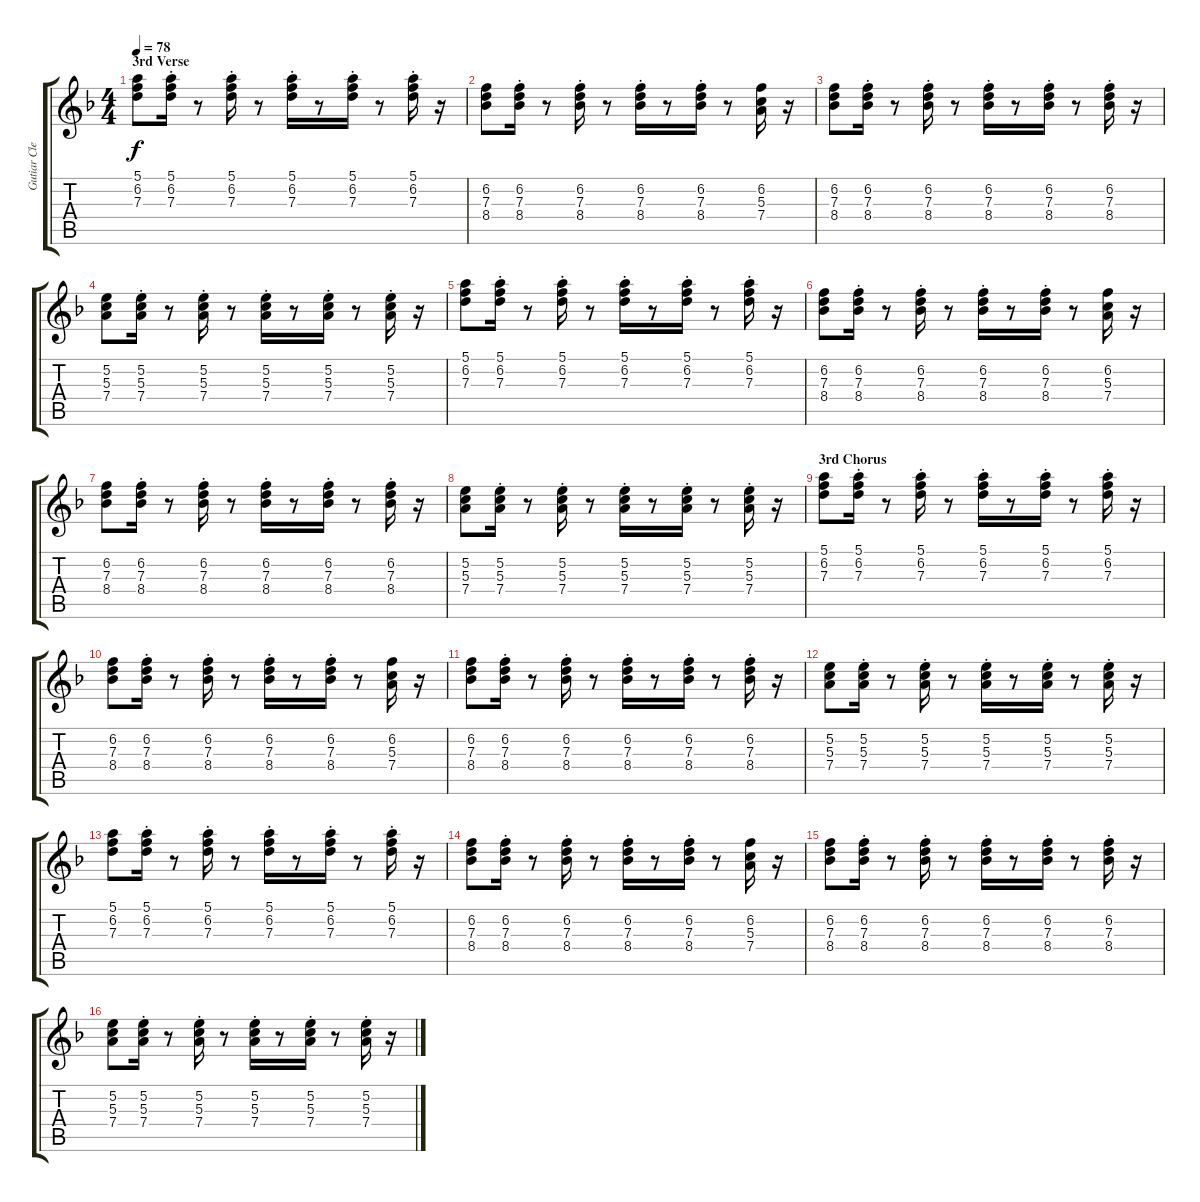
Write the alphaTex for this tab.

\track ("Gutiar Clean" "Gutiar Cle") {instrument electricguitarclean}
\staff {score tabs}
\tuning (E4 B3 G3 D3 A2 E2) {hide}
\ts (4 4)
\section ("" "3rd Verse")
\tempo 78
\clef g2
\ks f
(5.1 6.2 7.3).8{dy f} (5.1{st} 6.2{st} 7.3{st}).16 r.8 (5.1{st} 6.2{st} 7.3{st}).16 r.8 (5.1{st} 6.2{st} 7.3{st}).16 r.8 (5.1{st} 6.2{st} 7.3{st}).16 r.8 (5.1{st} 6.2{st} 7.3{st}).16 r.16 |
(6.2 7.3 8.4).8 (6.2{st} 7.3{st} 8.4{st}).16 r.8 (6.2{st} 7.3{st} 8.4{st}).16 r.8 (6.2{st} 7.3{st} 8.4{st}).16 r.8 (6.2{st} 7.3{st} 8.4{st}).16 r.8 (6.2 5.3 7.4).16 r.16 |
(6.2 7.3 8.4).8 (6.2{st} 7.3{st} 8.4{st}).16 r.8 (6.2{st} 7.3{st} 8.4{st}).16 r.8 (6.2{st} 7.3{st} 8.4{st}).16 r.8 (6.2{st} 7.3{st} 8.4{st}).16 r.8 (6.2 7.3{st} 8.4).16 r.16 |
(5.2 5.3 7.4).8 (5.2{st} 5.3{st} 7.4{st}).16 r.8 (5.2{st} 5.3{st} 7.4{st}).16 r.8 (5.2{st} 5.3{st} 7.4{st}).16 r.8 (5.2{st} 5.3{st} 7.4{st}).16 r.8 (5.2 5.3{st} 7.4).16 r.16 |
(5.1 6.2 7.3).8 (5.1{st} 6.2{st} 7.3{st}).16 r.8 (5.1{st} 6.2{st} 7.3{st}).16 r.8 (5.1{st} 6.2{st} 7.3{st}).16 r.8 (5.1{st} 6.2{st} 7.3{st}).16 r.8 (5.1{st} 6.2{st} 7.3{st}).16 r.16 |
(6.2 7.3 8.4).8 (6.2{st} 7.3{st} 8.4{st}).16 r.8 (6.2{st} 7.3{st} 8.4{st}).16 r.8 (6.2{st} 7.3{st} 8.4{st}).16 r.8 (6.2{st} 7.3{st} 8.4{st}).16 r.8 (6.2 5.3 7.4).16 r.16 |
(6.2 7.3 8.4).8 (6.2{st} 7.3{st} 8.4{st}).16 r.8 (6.2{st} 7.3{st} 8.4{st}).16 r.8 (6.2{st} 7.3{st} 8.4{st}).16 r.8 (6.2{st} 7.3{st} 8.4{st}).16 r.8 (6.2 7.3{st} 8.4).16 r.16 |
(5.2 5.3 7.4).8 (5.2{st} 5.3{st} 7.4{st}).16 r.8 (5.2{st} 5.3{st} 7.4{st}).16 r.8 (5.2{st} 5.3{st} 7.4{st}).16 r.8 (5.2{st} 5.3{st} 7.4{st}).16 r.8 (5.2 5.3{st} 7.4).16 r.16 |
\section ("" "3rd Chorus")
(5.1 6.2 7.3).8 (5.1{st} 6.2{st} 7.3{st}).16 r.8 (5.1{st} 6.2{st} 7.3{st}).16 r.8 (5.1{st} 6.2{st} 7.3{st}).16 r.8 (5.1{st} 6.2{st} 7.3{st}).16 r.8 (5.1{st} 6.2{st} 7.3{st}).16 r.16 |
(6.2 7.3 8.4).8 (6.2{st} 7.3{st} 8.4{st}).16 r.8 (6.2{st} 7.3{st} 8.4{st}).16 r.8 (6.2{st} 7.3{st} 8.4{st}).16 r.8 (6.2{st} 7.3{st} 8.4{st}).16 r.8 (6.2 5.3 7.4).16 r.16 |
(6.2 7.3 8.4).8 (6.2{st} 7.3{st} 8.4{st}).16 r.8 (6.2{st} 7.3{st} 8.4{st}).16 r.8 (6.2{st} 7.3{st} 8.4{st}).16 r.8 (6.2{st} 7.3{st} 8.4{st}).16 r.8 (6.2 7.3{st} 8.4).16 r.16 |
(5.2 5.3 7.4).8 (5.2{st} 5.3{st} 7.4{st}).16 r.8 (5.2{st} 5.3{st} 7.4{st}).16 r.8 (5.2{st} 5.3{st} 7.4{st}).16 r.8 (5.2{st} 5.3{st} 7.4{st}).16 r.8 (5.2 5.3{st} 7.4).16 r.16 |
(5.1 6.2 7.3).8 (5.1{st} 6.2{st} 7.3{st}).16 r.8 (5.1{st} 6.2{st} 7.3{st}).16 r.8 (5.1{st} 6.2{st} 7.3{st}).16 r.8 (5.1{st} 6.2{st} 7.3{st}).16 r.8 (5.1{st} 6.2{st} 7.3{st}).16 r.16 |
(6.2 7.3 8.4).8 (6.2{st} 7.3{st} 8.4{st}).16 r.8 (6.2{st} 7.3{st} 8.4{st}).16 r.8 (6.2{st} 7.3{st} 8.4{st}).16 r.8 (6.2{st} 7.3{st} 8.4{st}).16 r.8 (6.2 5.3 7.4).16 r.16 |
(6.2 7.3 8.4).8 (6.2{st} 7.3{st} 8.4{st}).16 r.8 (6.2{st} 7.3{st} 8.4{st}).16 r.8 (6.2{st} 7.3{st} 8.4{st}).16 r.8 (6.2{st} 7.3{st} 8.4{st}).16 r.8 (6.2 7.3{st} 8.4).16 r.16 |
(5.2 5.3 7.4).8 (5.2{st} 5.3{st} 7.4{st}).16 r.8 (5.2{st} 5.3{st} 7.4{st}).16 r.8 (5.2{st} 5.3{st} 7.4{st}).16 r.8 (5.2{st} 5.3{st} 7.4{st}).16 r.8 (5.2 5.3{st} 7.4).16 r.16
